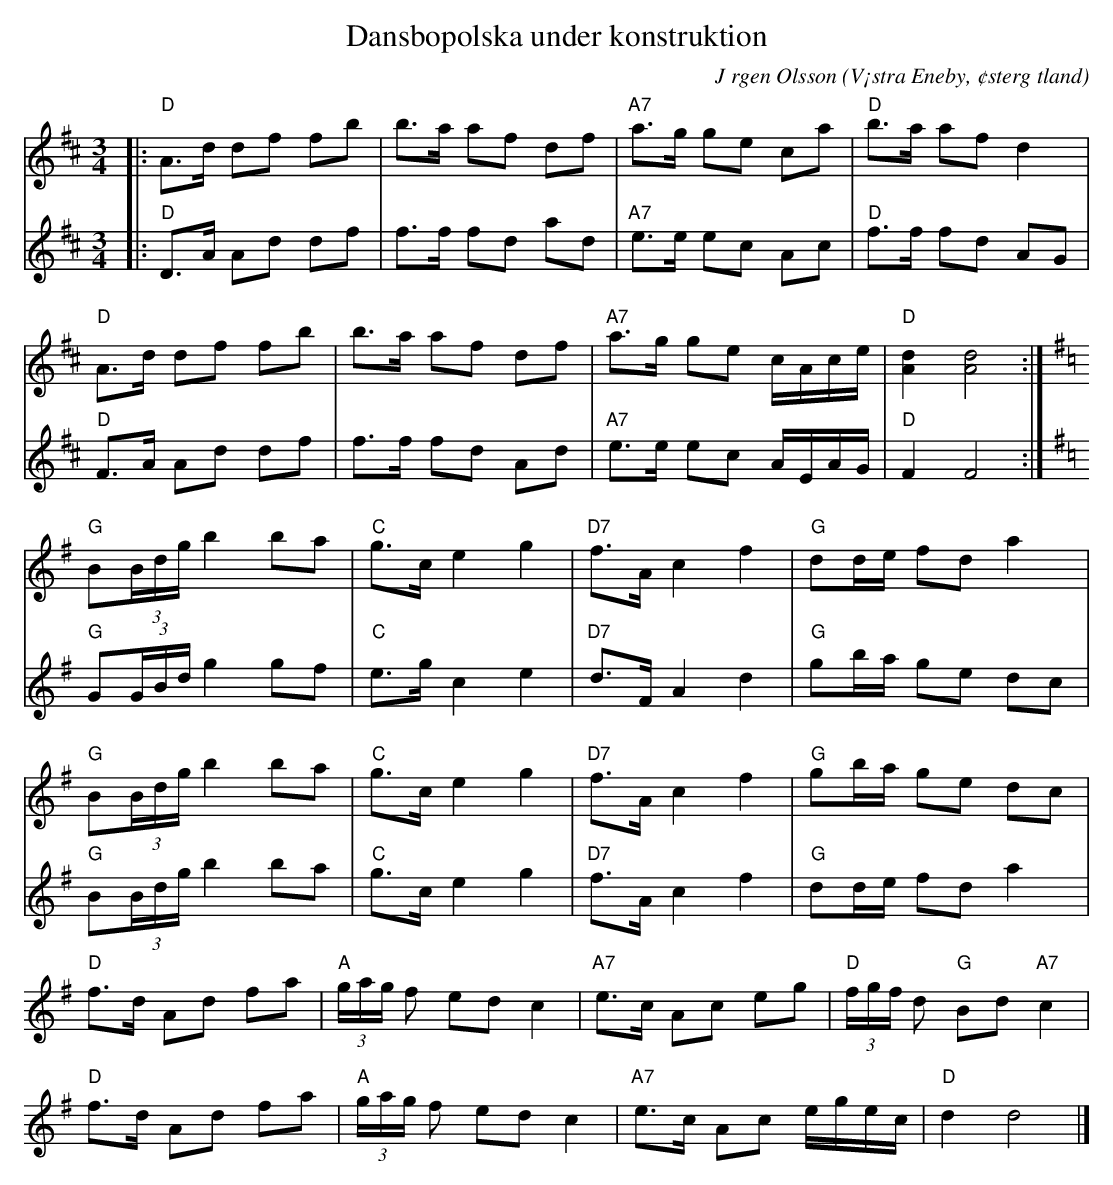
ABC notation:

X:1
T:Dansbopolska under konstruktion
C:J rgen Olsson
O:V¡stra Eneby, ¢sterg tland
M:3/4
L:1/8
K:D
V:1
|:"D"A>d df fb|b>a af df|"A7"a>g ge ca|"D"b>a af d2|
"D"A>d df fb|b>a af df|"A7"a>g ge c/A/c/e/|"D"[dA]2 [dA]4:|
[K:G]"G"B(3B/d/g/ b2 ba|"C"g>c e2 g2|"D7"f>A c2 f2|"G" dd/e/ fd a2|
"G"B(3B/d/g/ b2 ba|"C"g>c e2 g2|"D7"f>A c2 f2|"G" gb/a/ ge dc|
"D"f>d Ad fa|"A"(3g/a/g/ f ed c2|"A7"e>c Ac eg|"D"(3f/g/f/ d "G"Bd "A7"c2|
"D"f>d Ad fa|"A"(3g/a/g/ f ed c2|"A7"e>c Ac e/g/e/c/|"D"d2 d4 |]
V:2
|:"D"D>A Ad df|f>f fd ad|"A7"e>e ec Ac|"D"f>f fd AG|
"D"F>A Ad df|f>f fd Ad|"A7"e>e ec A/E/A/G/|"D"F2 F4:|
[K:G]"G"G(3G/B/d/ g2 gf|"C"e>g c2 e2|"D7"d>F A2 d2|"G" gb/a/ ge dc|
"G"B(3B/d/g/ b2 ba|"C"g>c e2 g2|"D7"f>A c2 f2|"G" dd/e/ fd a2|
